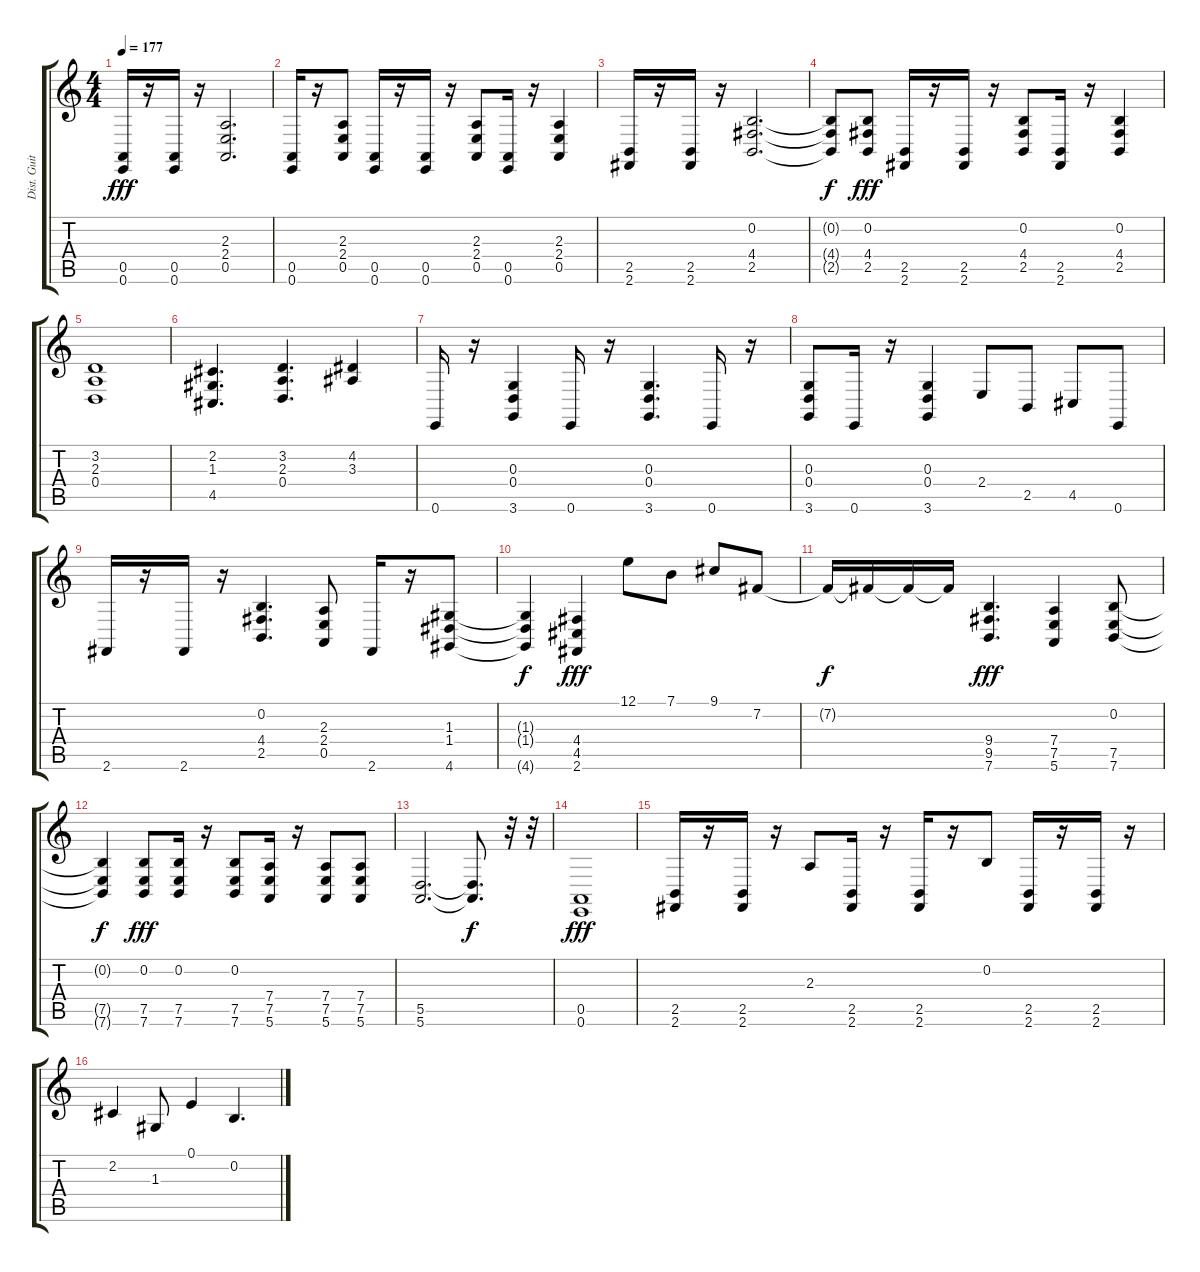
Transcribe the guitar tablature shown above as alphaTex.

\track ("Dist. Guitar 5" "Dist. Guit") {instrument stringensemble1}
\staff {score tabs}
\tuning (E4 B3 G3 D3 A2 E2) {hide}
\ts (4 4)
\tempo 177
\clef g2
\ks c
(0.5 0.6).16{dy fff} r.16 (0.5 0.6).16 r.16 (2.3 2.4 0.5).2{d} |
(0.5 0.6).16 r.16 (2.3 2.4 0.5).8 (0.5 0.6).16 r.16 (0.5 0.6).16 r.16 (2.3 2.4 0.5).8 (0.5 0.6).16 r.16 (2.3 2.4 0.5).4 |
(2.5 2.6).16 r.16 (2.5 2.6).16 r.16 (0.2 4.4 2.5).2{d} |
(0.2{t} 4.4{t} 2.5{t}).8{dy f} (0.2 4.4 2.5).8{dy fff} (2.5 2.6).16 r.16 (2.5 2.6).16 r.16 (0.2 4.4 2.5).8 (2.5 2.6).16 r.16 (0.2 4.4 2.5).4 |
(3.2 2.3 0.4).1 |
(2.2 1.3 4.5).4{d} (3.2 2.3 0.4).4{d} (4.2 3.3).4 |
0.6.16 r.16 (0.3 0.4 3.6).4 0.6.16 r.16 (0.3 0.4 3.6).4{d} 0.6.16 r.16 |
(0.3 0.4 3.6).8 0.6.16 r.16 (0.3 0.4 3.6).4 2.4.8 2.5.8 4.5.8 0.6.8 |
2.6.16 r.16 2.6.16 r.16 (0.2 4.4 2.5).4{d} (2.3 2.4 0.5).8 2.6.16 r.16 (1.3 1.4 4.6).8 |
(1.3{t} 1.4{t} 4.6{t}).4{dy f} (4.4 4.5 2.6).4{dy fff} 12.1.8 7.1.8 9.1.8 7.2.8 |
7.2{t}.16{dy f} 7.2{t}.16 7.2{t}.16 7.2{t}.16 (9.4 9.5 7.6).4{d dy fff} (7.4 7.5 5.6).4 (0.2 7.5 7.6).8 |
(0.2{t} 7.5{t} 7.6{t}).4{dy f} (0.2 7.5 7.6).8{dy fff} (0.2 7.5 7.6).16 r.16 (0.2 7.5 7.6).8 (7.4 7.5 5.6).16 r.16 (7.4 7.5 5.6).8 (7.4 7.5 5.6).8 |
(5.5 5.6).2{d} (5.5{t} 5.6{t}).8{d dy f} r.32 r.32 |
(0.5 0.6).1{dy fff} |
(2.5 2.6).16 r.16 (2.5 2.6).16 r.16 2.3.8 (2.5 2.6).16 r.16 (2.5 2.6).16 r.16 0.2.8 (2.5 2.6).16 r.16 (2.5 2.6).16 r.16 |
2.2.4 1.3.8 0.1.4 0.2.4{d}
